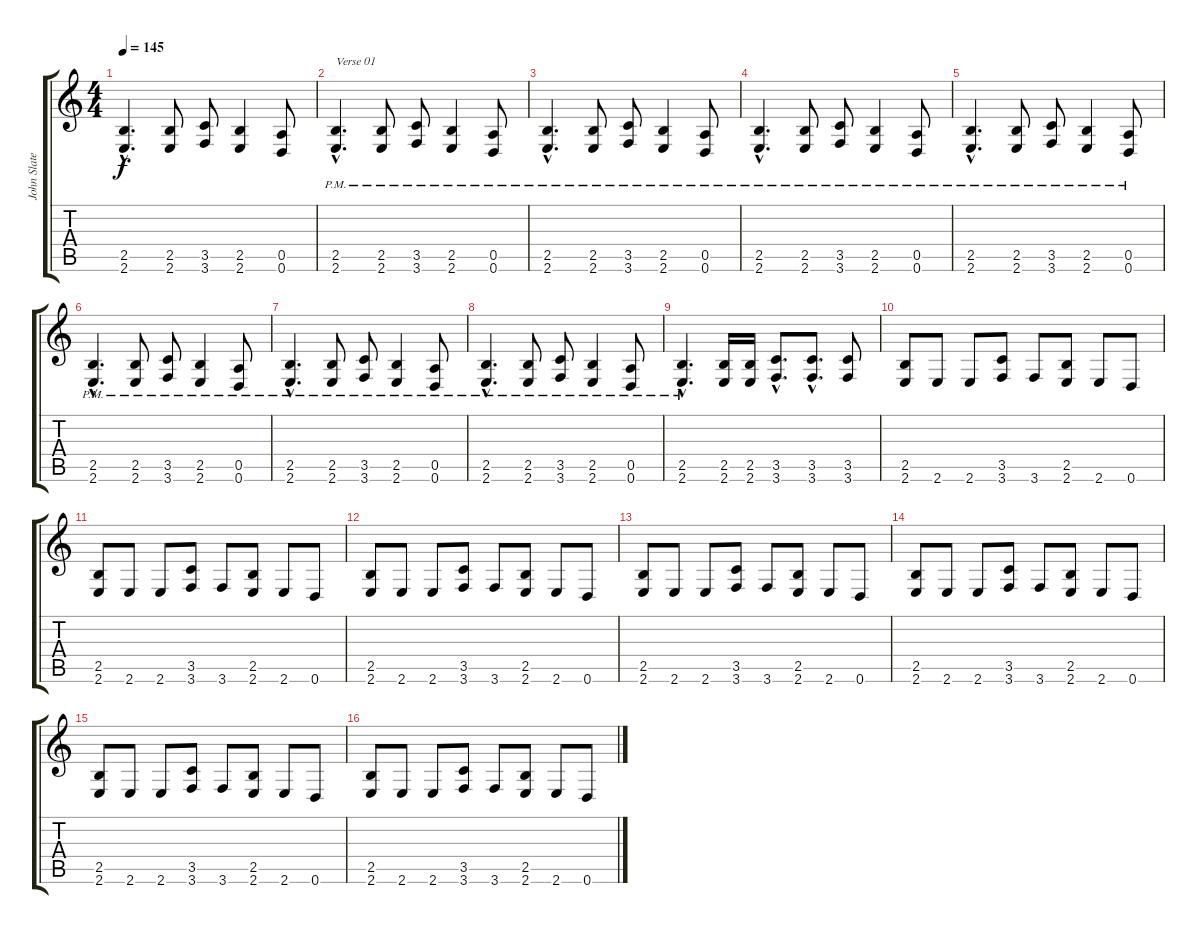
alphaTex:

\track ("John Slater" "John Slate") {instrument distortionguitar}
\staff {score tabs}
\tuning (E4 B3 G3 D3 A2 D2) {hide}
\ts (4 4)
\tempo 145
\clef g2
\ks c
(2.5{hac} 2.6{hac}).4{d dy f} (2.5 2.6).8 (3.5 3.6).8 (2.5 2.6).4 (0.5 0.6).8 |
(2.5{hac pm} 2.6{hac}).4{d txt "Verse 01"} (2.5{pm} 2.6).8 (3.5{pm} 3.6).8 (2.5{pm} 2.6).4 (0.5{pm} 0.6).8 |
(2.5{hac pm} 2.6{hac}).4{d} (2.5{pm} 2.6).8 (3.5{pm} 3.6).8 (2.5{pm} 2.6).4 (0.5{pm} 0.6).8 |
(2.5{hac pm} 2.6{hac}).4{d} (2.5{pm} 2.6).8 (3.5{pm} 3.6).8 (2.5{pm} 2.6).4 (0.5{pm} 0.6).8 |
(2.5{hac pm} 2.6{hac}).4{d} (2.5{pm} 2.6).8 (3.5{pm} 3.6).8 (2.5{pm} 2.6).4 (0.5{pm} 0.6).8 |
(2.5{hac pm} 2.6{hac}).4{d} (2.5{pm} 2.6).8 (3.5{pm} 3.6).8 (2.5{pm} 2.6).4 (0.5{pm} 0.6).8 |
(2.5{hac pm} 2.6{hac}).4{d} (2.5{pm} 2.6).8 (3.5{pm} 3.6).8 (2.5{pm} 2.6).4 (0.5{pm} 0.6).8 |
(2.5{hac pm} 2.6{hac}).4{d} (2.5{pm} 2.6).8 (3.5{pm} 3.6).8 (2.5{pm} 2.6).4 (0.5{pm} 0.6).8 |
(2.5{hac pm} 2.6{hac}).4{d} (2.5 2.6).16 (2.5 2.6).16 (3.5{hac} 3.6{hac}).8{d} (3.5{hac} 3.6{hac}).8{d} (3.5 3.6).8 |
(2.5 2.6).8 2.6.8 2.6.8 (3.5 3.6).8 3.6.8 (2.5 2.6).8 2.6.8 0.6.8 |
(2.5 2.6).8 2.6.8 2.6.8 (3.5 3.6).8 3.6.8 (2.5 2.6).8 2.6.8 0.6.8 |
(2.5 2.6).8 2.6.8 2.6.8 (3.5 3.6).8 3.6.8 (2.5 2.6).8 2.6.8 0.6.8 |
(2.5 2.6).8 2.6.8 2.6.8 (3.5 3.6).8 3.6.8 (2.5 2.6).8 2.6.8 0.6.8 |
(2.5 2.6).8 2.6.8 2.6.8 (3.5 3.6).8 3.6.8 (2.5 2.6).8 2.6.8 0.6.8 |
(2.5 2.6).8 2.6.8 2.6.8 (3.5 3.6).8 3.6.8 (2.5 2.6).8 2.6.8 0.6.8 |
(2.5 2.6).8 2.6.8 2.6.8 (3.5 3.6).8 3.6.8 (2.5 2.6).8 2.6.8 0.6.8
